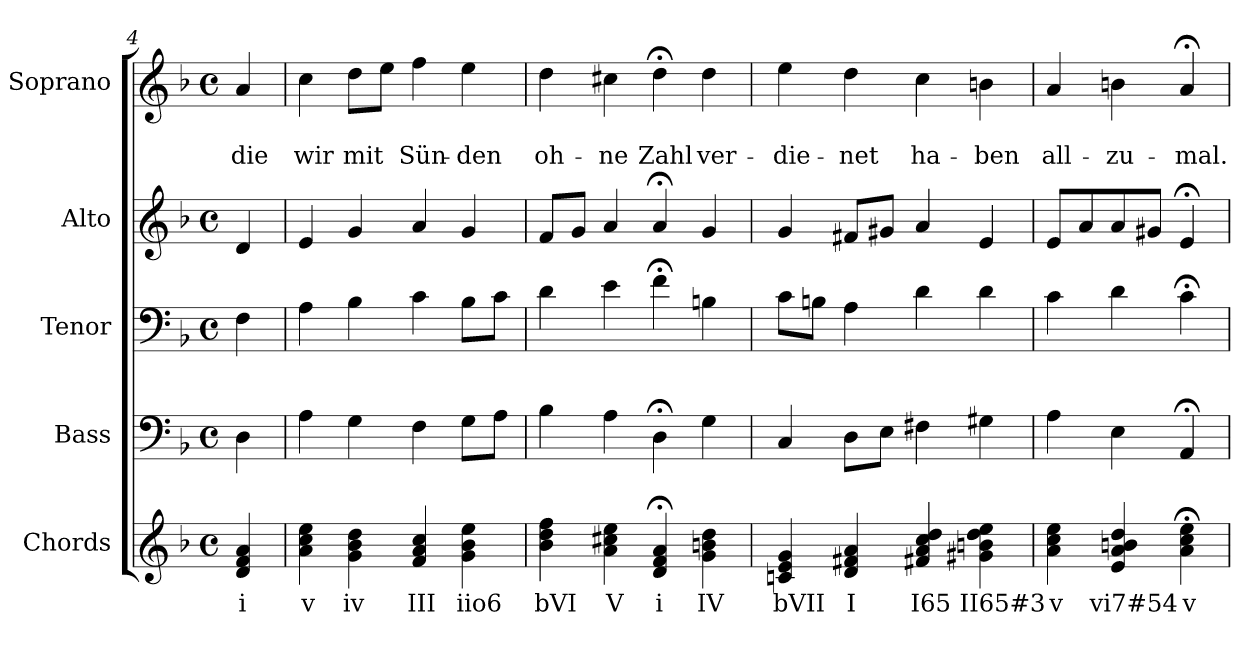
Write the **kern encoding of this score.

**kern	**text	**kern	**kern	**kern	**kern	**text	**text
*part5	*part5	*part4	*part3	*part2	*part1	*part1	*part1
*staff5	*staff5	*staff4	*staff3	*staff2	*staff1	*staff1	*staff1
*I"Chords	*	*I"Bass	*I"Tenor	*I"Alto	*I"Soprano	*	*
*I'Chords	*	*I'B.	*I'T.	*I'A.	*I'S.	*	*
!!LO:LB:g=z
*clefG2	*	*clefF4	*clefF4	*clefG2	*clefG2	*	*
*k[b-]	*	*k[b-]	*k[b-]	*k[b-]	*k[b-]	*	*
*d:	*	*F:	*F:	*F:	*d:	*	*
*M4/4	*	*M4/4	*M4/4	*M4/4	*M4/4	*	*
*met(c)	*	*met(c)	*met(c)	*met(c)	*met(c)	*	*
=4a	=4a	=4a	=4a	=4a	=4a	=4a	=4a
4di 4fi 4ai	i	4D\	4F\	4d/	4a/	.	die
=5	=5	=5	=5	=5	=5	=5	=5
4ai 4cci 4eei	v	4A\	4A\	4e/	4cc\	.	wir
4gi 4b-i 4ddi	iv	4G\	4B-\	4g/	8dd\L	.	mit
.	.	.	.	.	8ee\J	.	.
4fi 4ai 4cci	III	4F\	4c\	4a/	4ff\	.	Sün-
4gi 4b-i 4eei	iio6	8G\L	8B-\L	4g/	4ee\	.	-den
.	.	8A\J	8c\J	.	.	.	.
=6	=6	=6	=6	=6	=6	=6	=6
4b-i 4ddi 4ffi	bVI	4B-\	4d\	8f/L	4dd\	.	oh-
.	.	.	.	8g/J	.	.	.
4ai 4cc#Xi 4eei	V	4A\	4e\	4a/	4cc#X\	.	-ne
4di;< 4fi;< 4ai;<	i	4D;<\	4f;<\	4a;</	4dd;<\	.	Zahl
4gi 4bni 4ddi	IV	4G\	4Bn\	4g/	4dd\	.	ver-
=7	=7	=7	=7	=7	=7	=7	=7
4cni 4ei 4gi	bVII	4C/	8c\L	4g/	4ee\	.	-die-
.	.	.	8Bn\J	.	.	.	.
4di 4f#Xi 4ai	I	8D\L	4A\	8f#X/L	4dd\	.	-net
.	.	8E\J	.	8g#X/J	.	.	.
4f#Xi 4ai 4cci 4ddi	I65	4F#X\	4d\	4a/	4cc\	.	ha-
4g#Xi 4bni 4ddi 4eei	II65#3	4G#X\	4d\	4e/	4bn\	.	-ben
=8	=8	=8	=8	=8	=8	=8	=8
4ai 4cci 4eei	v	4A\	4c\	8e/L	4a/	.	all-
.	.	.	.	8a/	.	.	.
4ei 4ai 4bni 4ddi	vi7#54	4E\	4d\	8a/	4bn\	.	-zu-
.	.	.	.	8g#X/J	.	.	.
4ai;< 4cci;< 4eei;<	v	4AA;</	4c;<\	4e;</	4a;</	.	-mal.
=	=	=	=	=	=	=	=
*-	*-	*-	*-	*-	*-	*-	*-
